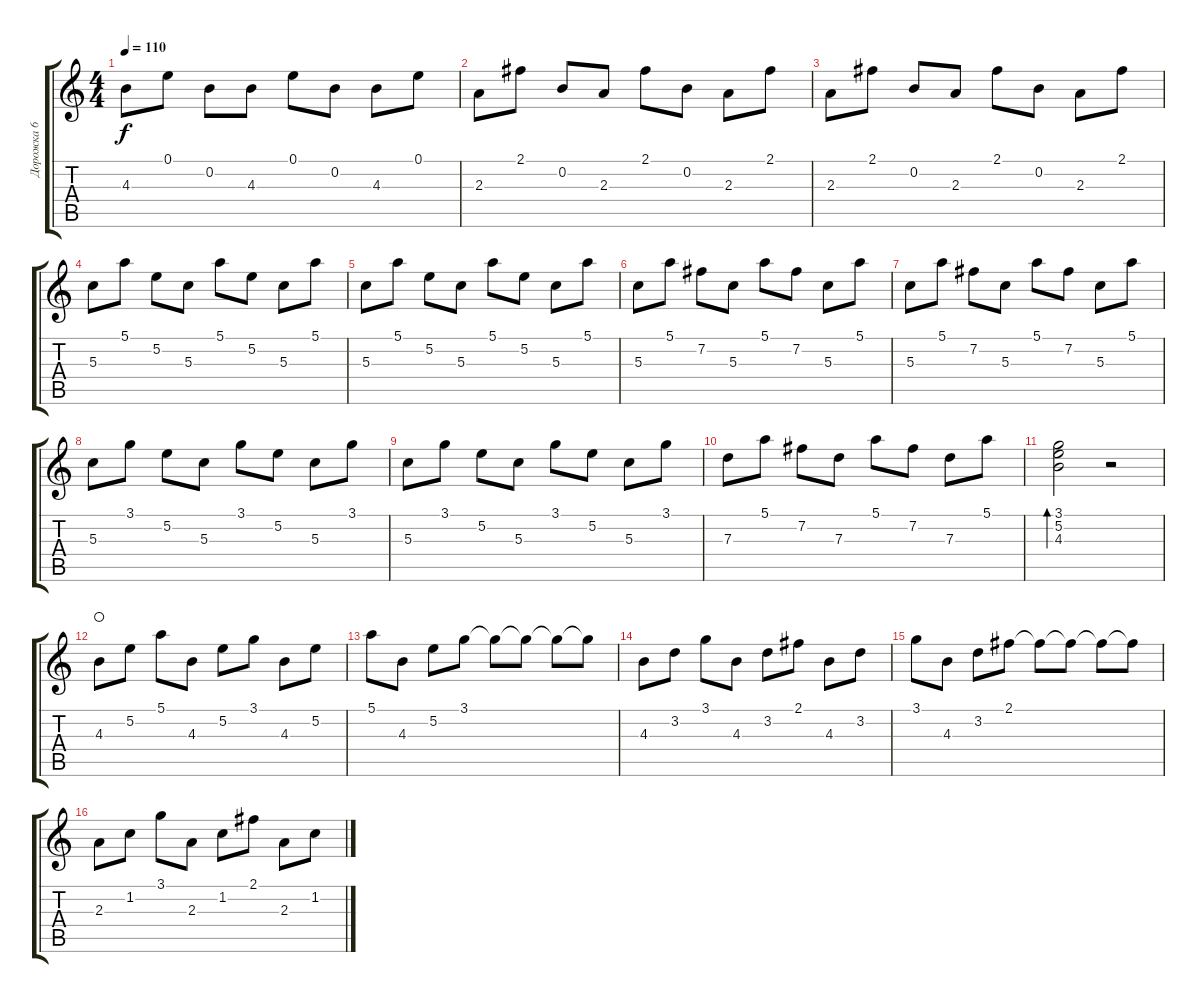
\track ("Дорожка 6" "Дорожка 6") {instrument electricguitarclean}
\staff {score tabs}
\tuning (E4 B3 G3 D3 A2 E2) {hide}
\ts (4 4)
\tempo 110
\clef g2
\ks c
4.3.8{dy f} 0.1.8 0.2.8 4.3.8 0.1.8 0.2.8 4.3.8 0.1.8 |
2.3.8 2.1.8 0.2.8 2.3.8 2.1.8 0.2.8 2.3.8 2.1.8 |
2.3.8 2.1.8 0.2.8 2.3.8 2.1.8 0.2.8 2.3.8 2.1.8 |
5.3.8 5.1.8 5.2.8 5.3.8 5.1.8 5.2.8 5.3.8 5.1.8 |
5.3.8 5.1.8 5.2.8 5.3.8 5.1.8 5.2.8 5.3.8 5.1.8 |
5.3.8 5.1.8 7.2.8 5.3.8 5.1.8 7.2.8 5.3.8 5.1.8 |
5.3.8 5.1.8 7.2.8 5.3.8 5.1.8 7.2.8 5.3.8 5.1.8 |
5.3.8 3.1.8 5.2.8 5.3.8 3.1.8 5.2.8 5.3.8 3.1.8 |
5.3.8 3.1.8 5.2.8 5.3.8 3.1.8 5.2.8 5.3.8 3.1.8 |
7.3.8 5.1.8 7.2.8 7.3.8 5.1.8 7.2.8 7.3.8 5.1.8 |
(3.1 5.2 4.3).2{bd 240} r.2 |
4.3.8{instrument overdrivenguitar waho} 5.2.8 5.1.8 4.3.8 5.2.8 3.1.8 4.3.8 5.2.8 |
5.1.8 4.3.8 5.2.8 3.1.8 3.1{t}.8 3.1{t}.8 3.1{t}.8 3.1{t}.8 |
4.3.8 3.2.8 3.1.8 4.3.8 3.2.8 2.1.8 4.3.8 3.2.8 |
3.1.8 4.3.8 3.2.8 2.1.8 2.1{t}.8 2.1{t}.8 2.1{t}.8 2.1{t}.8 |
2.3.8 1.2.8 3.1.8 2.3.8 1.2.8 2.1.8 2.3.8 1.2.8
